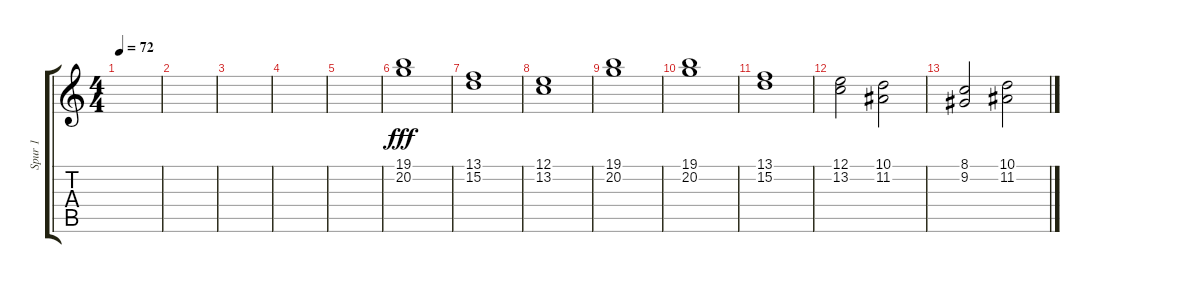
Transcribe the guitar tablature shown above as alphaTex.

\track ("Spur 1" "Spur 1") {instrument pad2warm}
\staff {score tabs}
\tuning (E4 B3 G3 D3 A2 E2) {hide}
\ts (4 4)
\tempo 72
\clef g2
\ks c
|
|
|
|
|
(19.1 20.2).1{dy fff} |
(13.1 15.2).1 |
(12.1 13.2).1 |
(19.1 20.2).1 |
(19.1 20.2).1 |
(13.1 15.2).1 |
(12.1 13.2).2 (10.1 11.2).2 |
(8.1 9.2).2 (10.1 11.2).2
